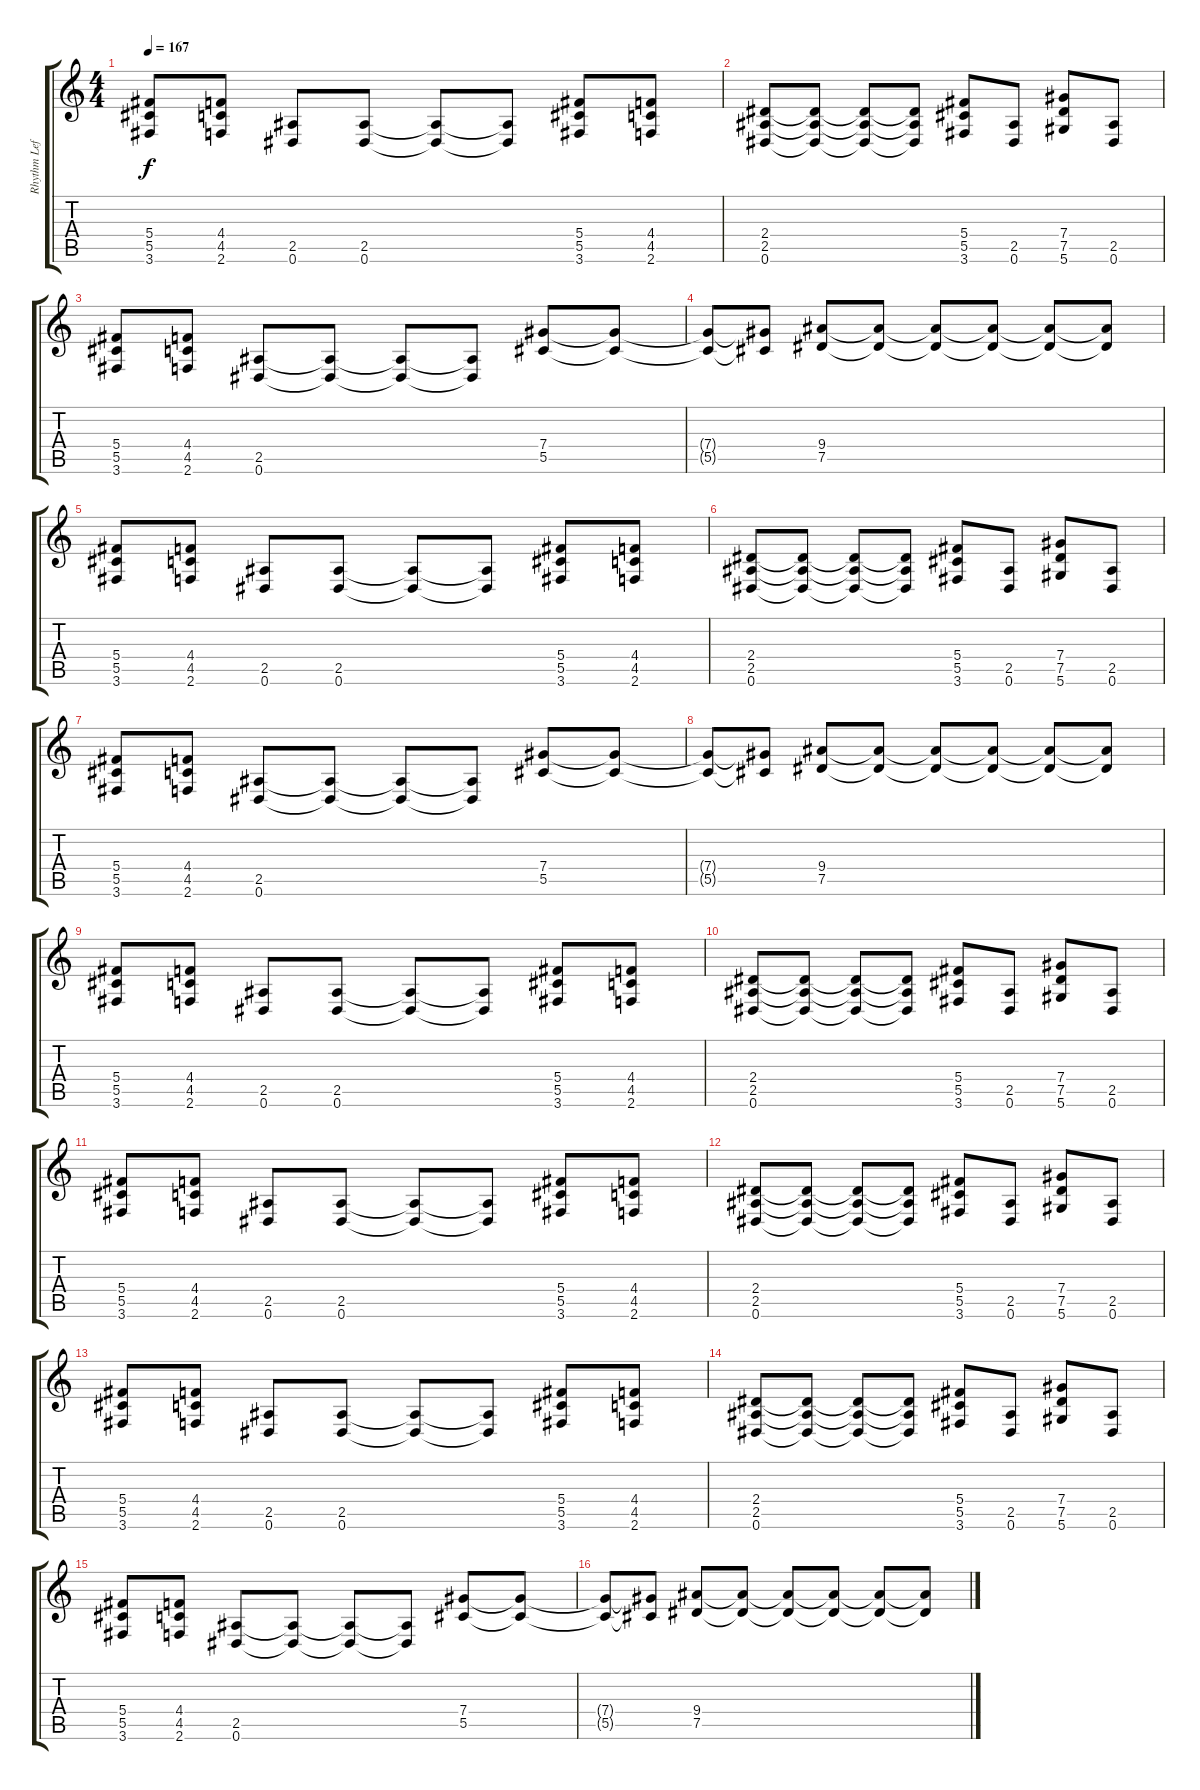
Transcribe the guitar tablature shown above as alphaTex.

\track ("Rhythm Left" "Rhythm Lef") {instrument distortionguitar}
\staff {score tabs}
\tuning (Eb4 Bb3 Gb3 Db3 Ab2 Eb2) {hide}
\ts (4 4)
\tempo 167
\clef g2
\ks c
(5.4 5.5 3.6).8{dy f} (4.4 4.5 2.6).8 (2.5 0.6).8 (2.5 0.6).8 (2.5{t} 0.6{t}).8 (2.5{t} 0.6{t}).8 (5.4 5.5 3.6).8 (4.4 4.5 2.6).8 |
(2.4 2.5 0.6).8 (2.4{t} 2.5{t} 0.6{t}).8 (2.4{t} 2.5{t} 0.6{t}).8 (2.4{t} 2.5{t} 0.6{t}).8 (5.4 5.5 3.6).8 (2.5 0.6).8 (7.4 7.5 5.6).8 (2.5 0.6).8 |
(5.4 5.5 3.6).8 (4.4 4.5 2.6).8 (2.5 0.6).8 (2.5{t} 0.6{t}).8 (2.5{t} 0.6{t}).8 (2.5{t} 0.6{t}).8 (7.4 5.5).8 (7.4{t} 5.5{t}).8 |
(7.4{t} 5.5{t}).8 (7.4{t} 5.5{t}).8 (9.4 7.5).8 (9.4{t} 7.5{t}).8 (9.4{t} 7.5{t}).8 (9.4{t} 7.5{t}).8 (9.4{t} 7.5{t}).8 (9.4{t} 7.5{t}).8 |
(5.4 5.5 3.6).8 (4.4 4.5 2.6).8 (2.5 0.6).8 (2.5 0.6).8 (2.5{t} 0.6{t}).8 (2.5{t} 0.6{t}).8 (5.4 5.5 3.6).8 (4.4 4.5 2.6).8 |
(2.4 2.5 0.6).8 (2.4{t} 2.5{t} 0.6{t}).8 (2.4{t} 2.5{t} 0.6{t}).8 (2.4{t} 2.5{t} 0.6{t}).8 (5.4 5.5 3.6).8 (2.5 0.6).8 (7.4 7.5 5.6).8 (2.5 0.6).8 |
(5.4 5.5 3.6).8 (4.4 4.5 2.6).8 (2.5 0.6).8 (2.5{t} 0.6{t}).8 (2.5{t} 0.6{t}).8 (2.5{t} 0.6{t}).8 (7.4 5.5).8 (7.4{t} 5.5{t}).8 |
(7.4{t} 5.5{t}).8 (7.4{t} 5.5{t}).8 (9.4 7.5).8 (9.4{t} 7.5{t}).8 (9.4{t} 7.5{t}).8 (9.4{t} 7.5{t}).8 (9.4{t} 7.5{t}).8 (9.4{t} 7.5{t}).8 |
(5.4 5.5 3.6).8 (4.4 4.5 2.6).8 (2.5 0.6).8 (2.5 0.6).8 (2.5{t} 0.6{t}).8 (2.5{t} 0.6{t}).8 (5.4 5.5 3.6).8 (4.4 4.5 2.6).8 |
(2.4 2.5 0.6).8 (2.4{t} 2.5{t} 0.6{t}).8 (2.4{t} 2.5{t} 0.6{t}).8 (2.4{t} 2.5{t} 0.6{t}).8 (5.4 5.5 3.6).8 (2.5 0.6).8 (7.4 7.5 5.6).8 (2.5 0.6).8 |
(5.4 5.5 3.6).8 (4.4 4.5 2.6).8 (2.5 0.6).8 (2.5 0.6).8 (2.5{t} 0.6{t}).8 (2.5{t} 0.6{t}).8 (5.4 5.5 3.6).8 (4.4 4.5 2.6).8 |
(2.4 2.5 0.6).8 (2.4{t} 2.5{t} 0.6{t}).8 (2.4{t} 2.5{t} 0.6{t}).8 (2.4{t} 2.5{t} 0.6{t}).8 (5.4 5.5 3.6).8 (2.5 0.6).8 (7.4 7.5 5.6).8 (2.5 0.6).8 |
(5.4 5.5 3.6).8 (4.4 4.5 2.6).8 (2.5 0.6).8 (2.5 0.6).8 (2.5{t} 0.6{t}).8 (2.5{t} 0.6{t}).8 (5.4 5.5 3.6).8 (4.4 4.5 2.6).8 |
(2.4 2.5 0.6).8 (2.4{t} 2.5{t} 0.6{t}).8 (2.4{t} 2.5{t} 0.6{t}).8 (2.4{t} 2.5{t} 0.6{t}).8 (5.4 5.5 3.6).8 (2.5 0.6).8 (7.4 7.5 5.6).8 (2.5 0.6).8 |
(5.4 5.5 3.6).8 (4.4 4.5 2.6).8 (2.5 0.6).8 (2.5{t} 0.6{t}).8 (2.5{t} 0.6{t}).8 (2.5{t} 0.6{t}).8 (7.4 5.5).8 (7.4{t} 5.5{t}).8 |
(7.4{t} 5.5{t}).8 (7.4{t} 5.5{t}).8 (9.4 7.5).8 (9.4{t} 7.5{t}).8 (9.4{t} 7.5{t}).8 (9.4{t} 7.5{t}).8 (9.4{t} 7.5{t}).8 (9.4{t} 7.5{t}).8
